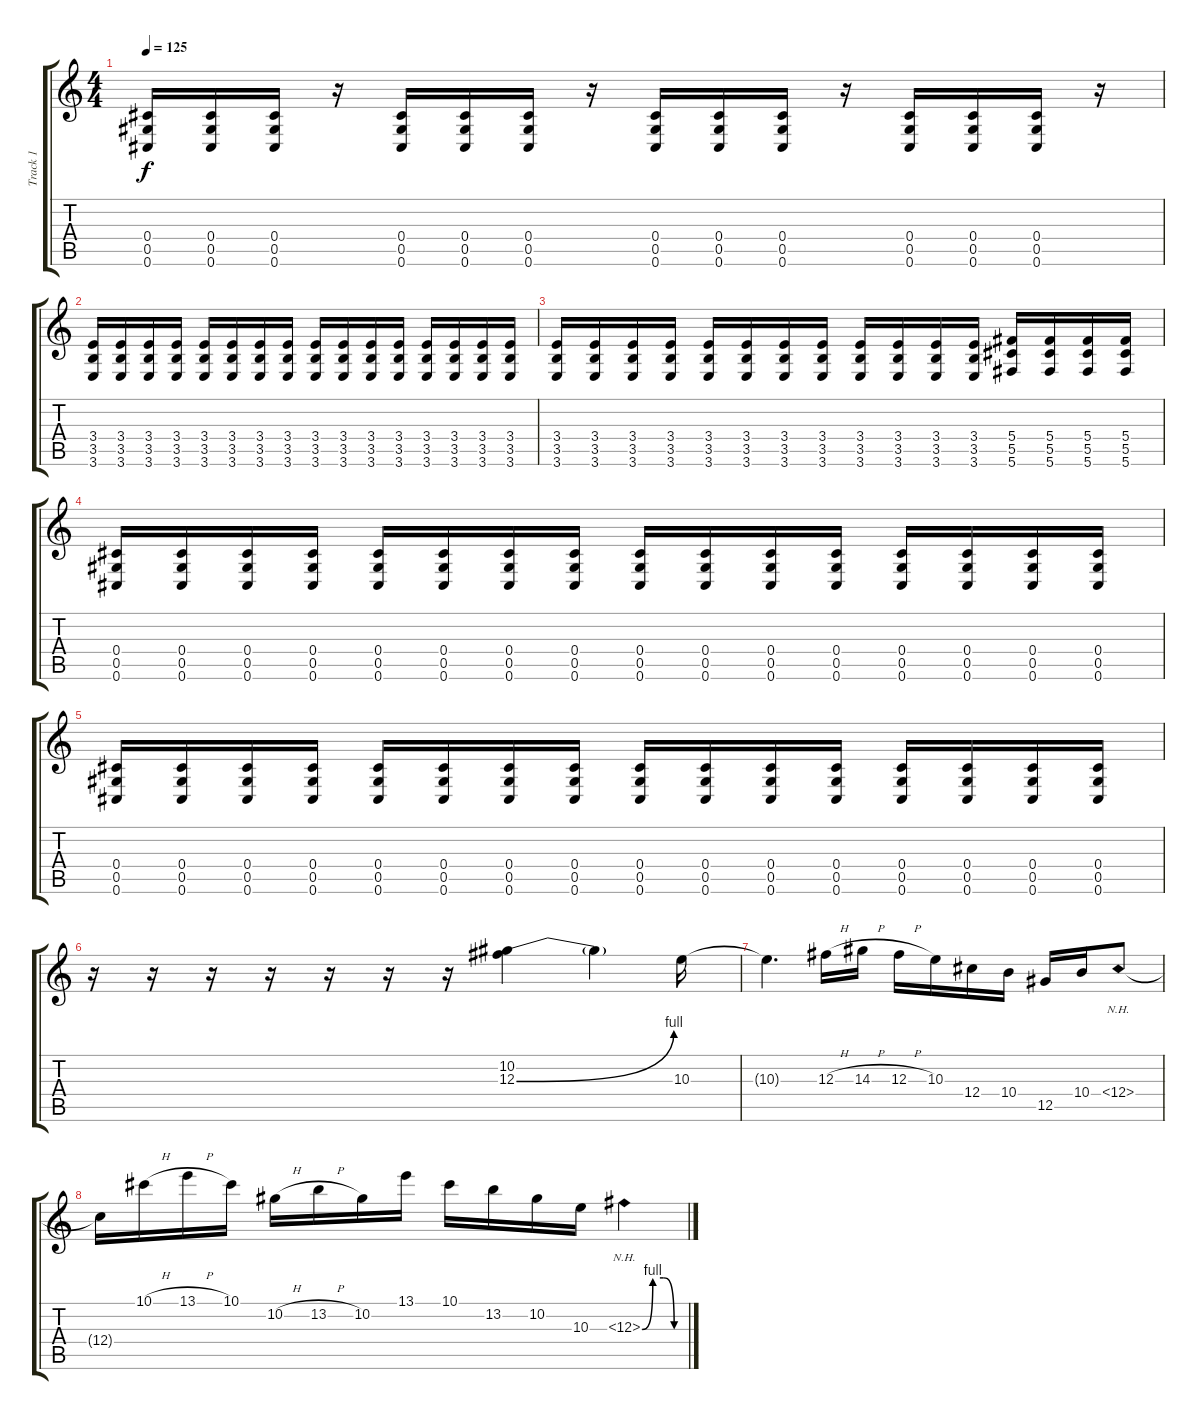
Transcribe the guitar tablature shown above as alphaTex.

\track ("Track 1" "Track 1") {instrument distortionguitar}
\staff {score tabs}
\tuning (Eb4 Bb3 Gb3 Db3 Ab2 Db2) {hide}
\ts (4 4)
\tempo 125
\clef g2
\ks c
(0.4 0.5 0.6).16{dy f} (0.4 0.5 0.6).16 (0.4 0.5 0.6).16 r.16 (0.4 0.5 0.6).16 (0.4 0.5 0.6).16 (0.4 0.5 0.6).16 r.16 (0.4 0.5 0.6).16 (0.4 0.5 0.6).16 (0.4 0.5 0.6).16 r.16 (0.4 0.5 0.6).16 (0.4 0.5 0.6).16 (0.4 0.5 0.6).16 r.16 |
(3.4 3.5 3.6).16 (3.4 3.5 3.6).16 (3.4 3.5 3.6).16 (3.4 3.5 3.6).16 (3.4 3.5 3.6).16 (3.4 3.5 3.6).16 (3.4 3.5 3.6).16 (3.4 3.5 3.6).16 (3.4 3.5 3.6).16 (3.4 3.5 3.6).16 (3.4 3.5 3.6).16 (3.4 3.5 3.6).16 (3.4 3.5 3.6).16 (3.4 3.5 3.6).16 (3.4 3.5 3.6).16 (3.4 3.5 3.6).16 |
(3.4 3.5 3.6).16 (3.4 3.5 3.6).16 (3.4 3.5 3.6).16 (3.4 3.5 3.6).16 (3.4 3.5 3.6).16 (3.4 3.5 3.6).16 (3.4 3.5 3.6).16 (3.4 3.5 3.6).16 (3.4 3.5 3.6).16 (3.4 3.5 3.6).16 (3.4 3.5 3.6).16 (3.4 3.5 3.6).16 (5.4 5.5 5.6).16 (5.4 5.5 5.6).16 (5.4 5.5 5.6).16 (5.4 5.5 5.6).16 |
(0.4 0.5 0.6).16 (0.4 0.5 0.6).16 (0.4 0.5 0.6).16 (0.4 0.5 0.6).16 (0.4 0.5 0.6).16 (0.4 0.5 0.6).16 (0.4 0.5 0.6).16 (0.4 0.5 0.6).16 (0.4 0.5 0.6).16 (0.4 0.5 0.6).16 (0.4 0.5 0.6).16 (0.4 0.5 0.6).16 (0.4 0.5 0.6).16 (0.4 0.5 0.6).16 (0.4 0.5 0.6).16 (0.4 0.5 0.6).16 |
(0.4 0.5 0.6).16 (0.4 0.5 0.6).16 (0.4 0.5 0.6).16 (0.4 0.5 0.6).16 (0.4 0.5 0.6).16 (0.4 0.5 0.6).16 (0.4 0.5 0.6).16 (0.4 0.5 0.6).16 (0.4 0.5 0.6).16 (0.4 0.5 0.6).16 (0.4 0.5 0.6).16 (0.4 0.5 0.6).16 (0.4 0.5 0.6).16 (0.4 0.5 0.6).16 (0.4 0.5 0.6).16 (0.4 0.5 0.6).16 |
r.16 r.16 r.16 r.16 r.16 r.16 r.16 (10.2 12.3{be (bend 0 0 60 4)}).4 12.3{t}.4 10.3.16 |
10.3{t}.4{d} 12.3{h}.16 14.3{h}.16 12.3{h}.16 10.3.16 12.4.16 10.4.16 12.5.16 10.4.16 12.4{nh}.8 |
12.4{t}.16 10.1{h}.16 13.1{h}.16 10.1.16 10.2{h}.16 13.2{h}.16 10.2.16 13.1.16 10.1.16 13.2.16 10.2.16 10.3.16 12.3{be (custom 0 0 15 4 30 4 45 0 60 0) nh}.4
